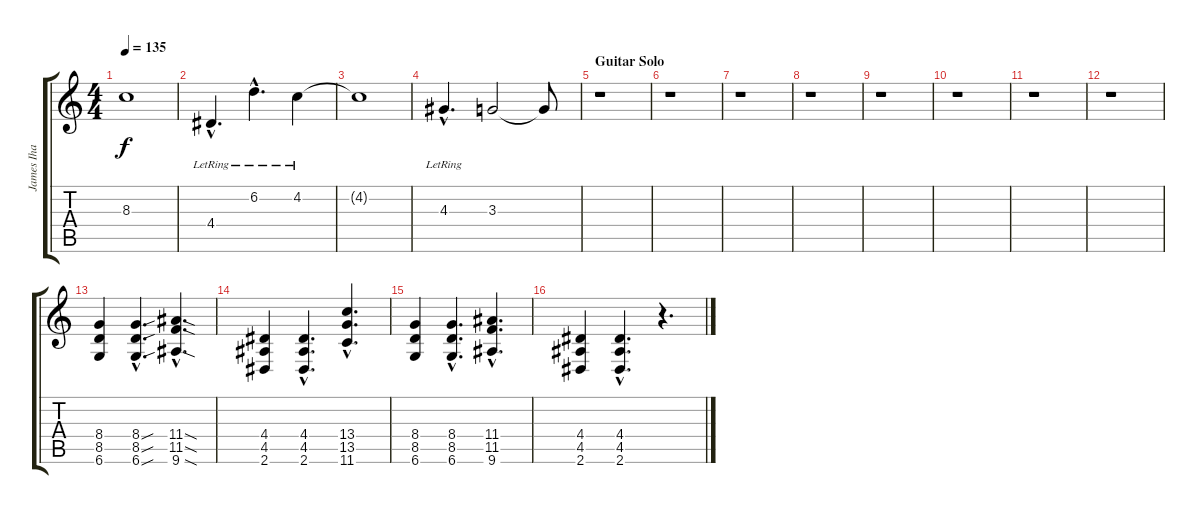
\track ("James Iha" "James Iha") {instrument electricguitarjazz}
\staff {score tabs}
\tuning (Db4 Ab3 E3 B2 Gb2 Db2) {hide}
\ts (4 4)
\tempo 135
\clef g2
\ks c
8.3{t}.1{dy f} |
4.4{hac lr}.4{d} 6.2{hac lr}.4{d} 4.2{lr}.4 |
4.2{t}.1 |
4.3{hac lr}.4{d} 3.3.2 3.3{t}.8 |
\section ("" "Guitar Solo")
r.1 |
r.1 |
r.1 |
r.1 |
r.1 |
r.1 |
r.1 |
r.1 |
(8.4 8.5 6.6).4{instrument distortionguitar} (8.4{sou hac} 8.5{sou hac} 6.6{sou hac}).4{d} (11.4{sod hac} 11.5{sod hac} 9.6{sod hac}).4{d} |
(4.4 4.5 2.6).4 (4.4{hac} 4.5{hac} 2.6{hac}).4{d} (13.4{hac} 13.5{hac} 11.6{hac}).4{d} |
(8.4 8.5 6.6).4{instrument distortionguitar} (8.4{hac} 8.5{hac} 6.6{hac}).4{d} (11.4{hac} 11.5{hac} 9.6{hac}).4{d} |
(4.4 4.5 2.6).4 (4.4{hac} 4.5{hac} 2.6{hac}).4{d} r.4{d}
